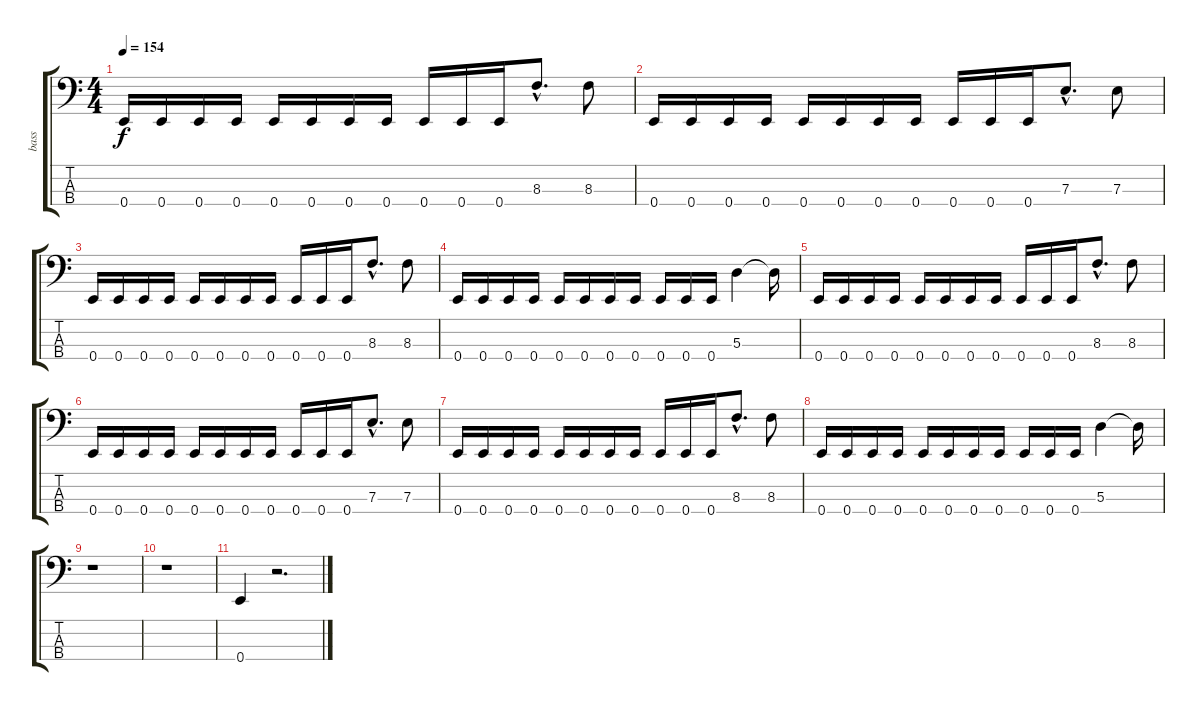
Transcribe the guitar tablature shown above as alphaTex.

\track ("bass" "bass") {instrument electricbassfinger}
\staff {score tabs}
\tuning (G2 D2 A1 E1) {hide}
\ts (4 4)
\tempo 154
\clef f4
\ks c
0.4.16{dy f} 0.4.16 0.4.16 0.4.16 0.4.16 0.4.16 0.4.16 0.4.16 0.4.16 0.4.16 0.4.16 8.3{hac}.8{d} 8.3.8 |
0.4.16 0.4.16 0.4.16 0.4.16 0.4.16 0.4.16 0.4.16 0.4.16 0.4.16 0.4.16 0.4.16 7.3{hac}.8{d} 7.3.8 |
0.4.16 0.4.16 0.4.16 0.4.16 0.4.16 0.4.16 0.4.16 0.4.16 0.4.16 0.4.16 0.4.16 8.3{hac}.8{d} 8.3.8 |
0.4.16 0.4.16 0.4.16 0.4.16 0.4.16 0.4.16 0.4.16 0.4.16 0.4.16 0.4.16 0.4.16 5.3.4 5.3{t}.16 |
0.4.16 0.4.16 0.4.16 0.4.16 0.4.16 0.4.16 0.4.16 0.4.16 0.4.16 0.4.16 0.4.16 8.3{hac}.8{d} 8.3.8 |
0.4.16 0.4.16 0.4.16 0.4.16 0.4.16 0.4.16 0.4.16 0.4.16 0.4.16 0.4.16 0.4.16 7.3{hac}.8{d} 7.3.8 |
0.4.16 0.4.16 0.4.16 0.4.16 0.4.16 0.4.16 0.4.16 0.4.16 0.4.16 0.4.16 0.4.16 8.3{hac}.8{d} 8.3.8 |
0.4.16 0.4.16 0.4.16 0.4.16 0.4.16 0.4.16 0.4.16 0.4.16 0.4.16 0.4.16 0.4.16 5.3.4 5.3{t}.16 |
r.1 |
r.1 |
0.4.4 r.2{d}
